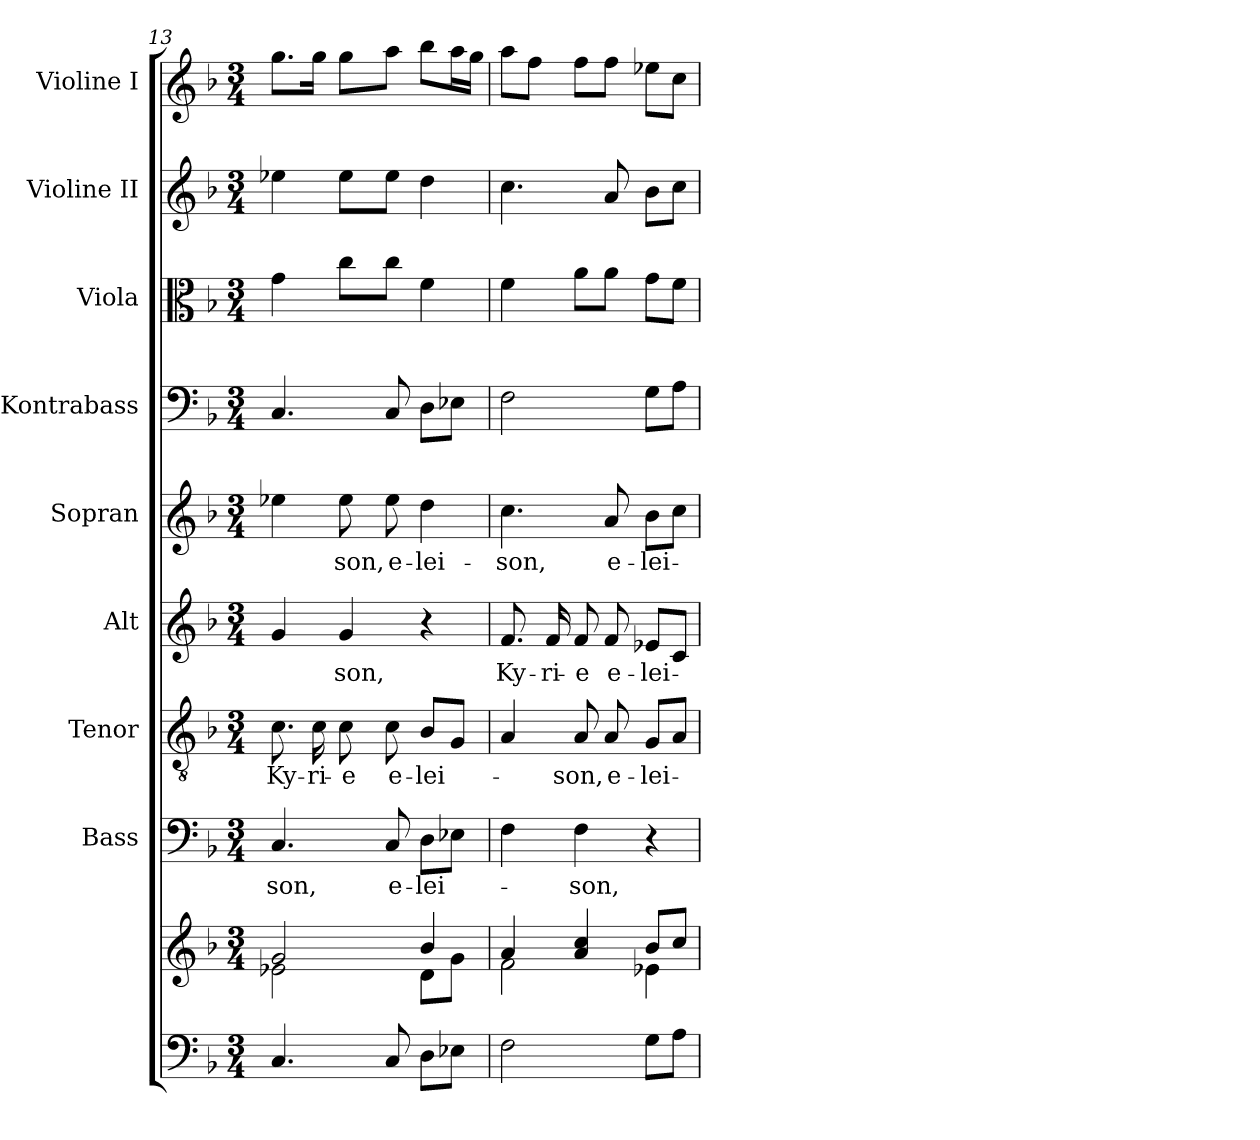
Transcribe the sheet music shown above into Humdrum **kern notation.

**kern	**kern	**kern	**text	**kern	**text	**kern	**text	**kern	**text	**kern	**kern	**kern	**kern
*part9	*part9	*part8	*part8	*part7	*part7	*part6	*part6	*part5	*part5	*part4	*part3	*part2	*part1
*staff10	*staff9	*staff8	*staff8	*staff7	*staff7	*staff6	*staff6	*staff5	*staff5	*staff4	*staff3	*staff2	*staff1
*	*	*I"Bass	*	*I"Tenor	*	*I"Alt	*	*I"Sopran	*	*I"Kontrabass	*I"Viola	*I"Violine II	*I"Violine I
*	*	*I'B.	*	*I'T.	*	*I'A.	*	*I'S.	*	*I'Kb.	*I'Vla.	*I'Vl. II	*I'Vl. I
!!LO:PB:g=z
*clefF4	*clefG2	*clefF4	*	*clefGv2	*	*clefG2	*	*clefG2	*	*clefF4	*clefC3	*clefG2	*clefG2
*	*	*	*	*	*	*	*	*	*	*ITrd7c12	*	*	*
*k[b-]	*k[b-]	*k[b-]	*	*k[b-]	*	*k[b-]	*	*k[b-]	*	*k[b-]	*k[b-]	*k[b-]	*k[b-]
*F:	*F:	*F:	*	*F:	*	*F:	*	*F:	*	*F:	*F:	*F:	*F:
*M3/4	*M3/4	*M3/4	*	*M3/4	*	*M3/4	*	*M3/4	*	*M3/4	*M3/4	*M3/4	*M3/4
=13	=13	=13	=13	=13	=13	=13	=13	=13	=13	=13	=13	=13	=13
*	*^	*	*	*	*	*	*	*	*	*	*	*	*
!	!	!	!	!LO:LY:b	!	!LO:LY:b	!	!	!	!	!	!	!	!
4.C/	2g/	2e-X\	4.C/	-son,	8.c\	Ky-	4g/	.	4ee-X\	.	4.CC/	4g\	4ee-X\	8.gg\L
!	!	!	!	!	!	!LO:LY:b	!	!	!	!	!	!	!	!
.	.	.	.	.	16c\	-ri-	.	.	.	.	.	.	.	16gg\Jk
!	!	!	!	!	!	!LO:LY:b	!	!LO:LY:b	!	!LO:LY:b	!	!	!	!
.	.	.	.	.	8c\	-e	4g/	-son,	8ee-\	-son,	.	8cc\L	8ee-\L	8gg\L
!	!	!	!	!LO:LY:b	!	!LO:LY:b	!	!	!	!LO:LY:b	!	!	!	!
8C/	.	.	8C/	e-	8c\	e-	.	.	8ee-\	e-	8CC/	8cc\J	8ee-\J	8aa\J
!	!	!	!	!LO:LY:b	!	!LO:LY:b	!	!	!	!LO:LY:b	!	!	!	!
8D\L	4b-/	8d\L	8D\L	-lei-	8B-/L	-lei-	4r	.	4dd\	-lei-	8DD\L	4f\	4dd\	8bb-\L
8E-X\J	.	8g\J	8E-X\J	.	8G/J	.	.	.	.	.	8EE-X\J	.	.	16aa\L
.	.	.	.	.	.	.	.	.	.	.	.	.	.	16gg\JJ
=14	=14	=14	=14	=14	=14	=14	=14	=14	=14	=14	=14	=14	=14	=14
!	!	!	!	!	!	!	!	!LO:LY:b	!	!LO:LY:b	!	!	!	!
2F\	4a/	2f\	4F\	.	4A/	.	8.f/	Ky-	4.cc\	-son,	2FF\	4f\	4.cc\	8aa\L
.	.	.	.	.	.	.	.	.	.	.	.	.	.	8ff\J
!	!	!	!	!	!	!	!	!LO:LY:b	!	!	!	!	!	!
.	.	.	.	.	.	.	16f/	-ri-	.	.	.	.	.	.
!	!	!	!	!LO:LY:b	!	!LO:LY:b	!	!LO:LY:b	!	!	!	!	!	!
.	4a/ 4cc/	.	4F\	-son,	8A/	-son,	8f/	-e	.	.	.	8a\L	.	8ff\L
!	!	!	!	!	!	!LO:LY:b	!	!LO:LY:b	!	!LO:LY:b	!	!	!	!
.	.	.	.	.	8A/	e-	8f/	e-	8a/	e-	.	8a\J	8a/	8ff\J
!	!	!	!	!	!	!LO:LY:b	!	!LO:LY:b	!	!LO:LY:b	!	!	!	!
8G\L	8b-/L	4e-X\	4r	.	8G/L	-lei-	8e-X/L	-lei-	8b-\L	-lei-	8GG\L	8g\L	8b-\L	8ee-X\L
8A\J	8cc/J	.	.	.	8A/J	.	8c/J	.	8cc\J	.	8AA\J	8f\J	8cc\J	8cc\J
*	*v	*v	*	*	*	*	*	*	*	*	*	*	*	*
=	=	=	=	=	=	=	=	=	=	=	=	=	=
*-	*-	*-	*-	*-	*-	*-	*-	*-	*-	*-	*-	*-	*-
